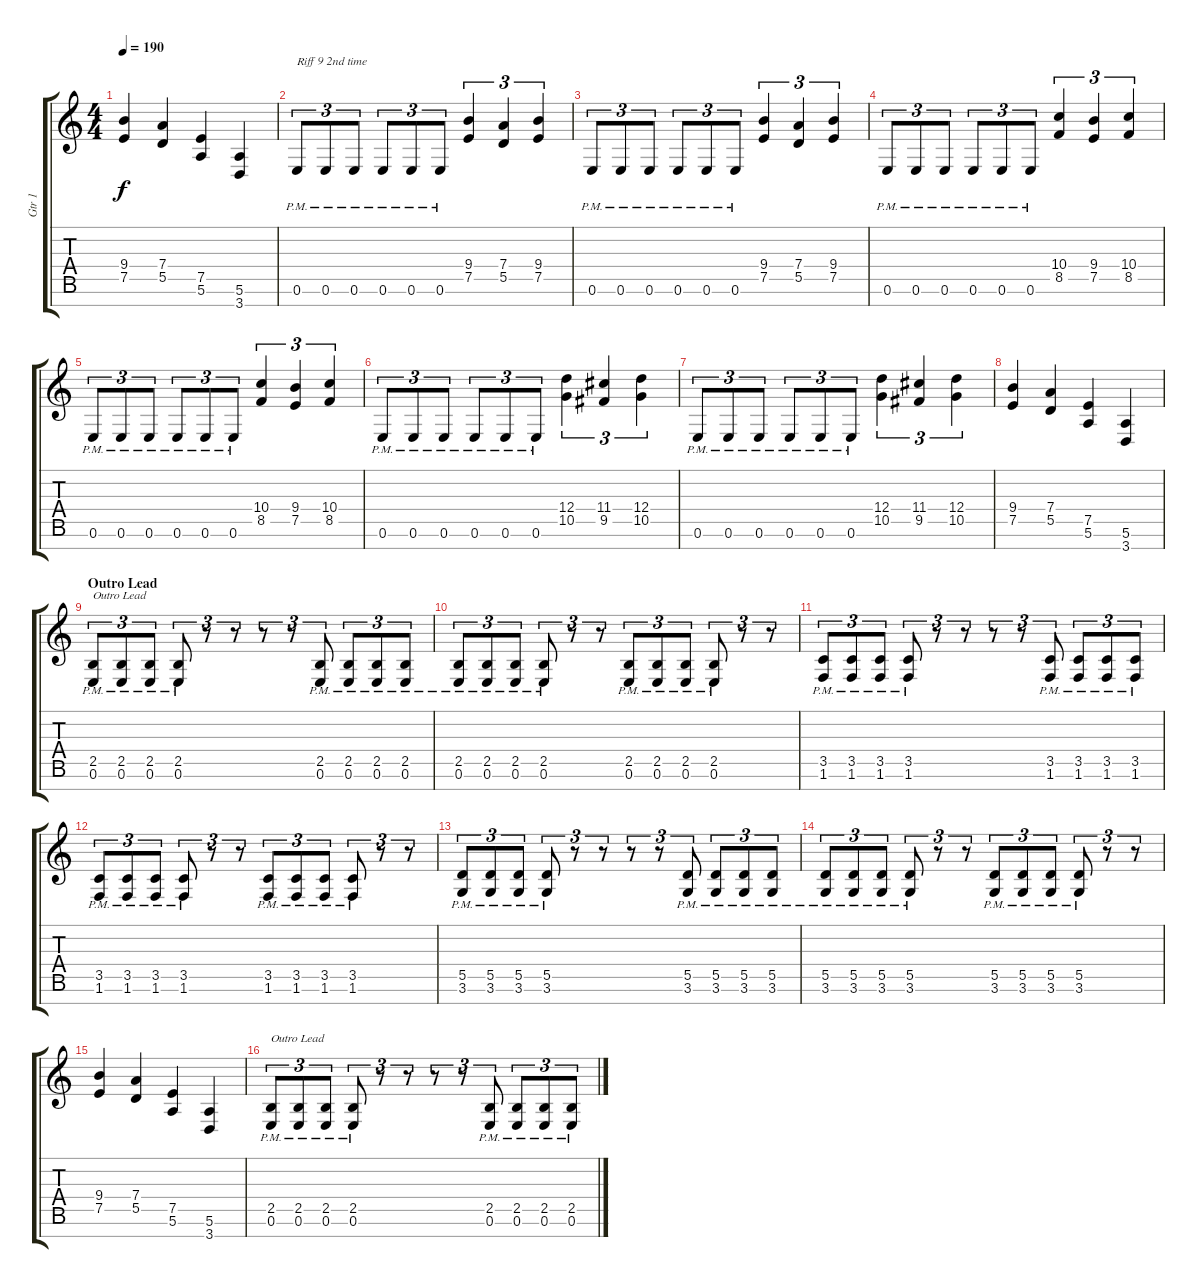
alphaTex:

\track ("Gtr 1" "Gtr 1") {instrument distortionguitar}
\staff {score tabs}
\tuning (E4 B3 G3 D3 A2 E2 B1) {hide}
\ts (4 4)
\tempo 190
\clef g2
\ks c
(9.4 7.5).4{dy f} (7.4 5.5).4 (7.5 5.6).4 (5.6 3.7).4 |
0.6{pm}.8{tu (3 2) txt "Riff 9 2nd time"} 0.6{pm}.8{tu (3 2)} 0.6{pm}.8{tu (3 2)} 0.6{pm}.8{tu (3 2)} 0.6{pm}.8{tu (3 2)} 0.6{pm}.8{tu (3 2)} (9.4 7.5).4{tu (3 2)} (7.4 5.5).4{tu (3 2)} (9.4 7.5).4{tu (3 2)} |
0.6{pm}.8{tu (3 2)} 0.6{pm}.8{tu (3 2)} 0.6{pm}.8{tu (3 2)} 0.6{pm}.8{tu (3 2)} 0.6{pm}.8{tu (3 2)} 0.6{pm}.8{tu (3 2)} (9.4 7.5).4{tu (3 2)} (7.4 5.5).4{tu (3 2)} (9.4 7.5).4{tu (3 2)} |
0.6{pm}.8{tu (3 2)} 0.6{pm}.8{tu (3 2)} 0.6{pm}.8{tu (3 2)} 0.6{pm}.8{tu (3 2)} 0.6{pm}.8{tu (3 2)} 0.6{pm}.8{tu (3 2)} (10.4 8.5).4{tu (3 2)} (9.4 7.5).4{tu (3 2)} (10.4 8.5).4{tu (3 2)} |
0.6{pm}.8{tu (3 2)} 0.6{pm}.8{tu (3 2)} 0.6{pm}.8{tu (3 2)} 0.6{pm}.8{tu (3 2)} 0.6{pm}.8{tu (3 2)} 0.6{pm}.8{tu (3 2)} (10.4 8.5).4{tu (3 2)} (9.4 7.5).4{tu (3 2)} (10.4 8.5).4{tu (3 2)} |
0.6{pm}.8{tu (3 2)} 0.6{pm}.8{tu (3 2)} 0.6{pm}.8{tu (3 2)} 0.6{pm}.8{tu (3 2)} 0.6{pm}.8{tu (3 2)} 0.6{pm}.8{tu (3 2)} (12.4 10.5).4{tu (3 2)} (11.4 9.5).4{tu (3 2)} (12.4 10.5).4{tu (3 2)} |
0.6{pm}.8{tu (3 2)} 0.6{pm}.8{tu (3 2)} 0.6{pm}.8{tu (3 2)} 0.6{pm}.8{tu (3 2)} 0.6{pm}.8{tu (3 2)} 0.6{pm}.8{tu (3 2)} (12.4 10.5).4{tu (3 2)} (11.4 9.5).4{tu (3 2)} (12.4 10.5).4{tu (3 2)} |
(9.4 7.5).4 (7.4 5.5).4 (7.5 5.6).4 (5.6 3.7).4 |
\section ("" "Outro Lead")
(2.5{pm} 0.6{pm}).8{tu (3 2) txt "Outro Lead"} (2.5{pm} 0.6{pm}).8{tu (3 2)} (2.5{pm} 0.6{pm}).8{tu (3 2)} (2.5{pm} 0.6{pm}).8{tu (3 2)} r.8{tu (3 2)} r.8{tu (3 2)} r.8{tu (3 2)} r.8{tu (3 2)} (2.5{pm} 0.6{pm}).8{tu (3 2)} (2.5{pm} 0.6{pm}).8{tu (3 2)} (2.5{pm} 0.6{pm}).8{tu (3 2)} (2.5{pm} 0.6{pm}).8{tu (3 2)} |
(2.5{pm} 0.6{pm}).8{tu (3 2)} (2.5{pm} 0.6{pm}).8{tu (3 2)} (2.5{pm} 0.6{pm}).8{tu (3 2)} (2.5{pm} 0.6{pm}).8{tu (3 2)} r.8{tu (3 2)} r.8{tu (3 2)} (2.5{pm} 0.6{pm}).8{tu (3 2)} (2.5{pm} 0.6{pm}).8{tu (3 2)} (2.5{pm} 0.6{pm}).8{tu (3 2)} (2.5{pm} 0.6{pm}).8{tu (3 2)} r.8{tu (3 2)} r.8{tu (3 2)} |
(3.5{pm} 1.6{pm}).8{tu (3 2)} (3.5{pm} 1.6{pm}).8{tu (3 2)} (3.5{pm} 1.6{pm}).8{tu (3 2)} (3.5{pm} 1.6{pm}).8{tu (3 2)} r.8{tu (3 2)} r.8{tu (3 2)} r.8{tu (3 2)} r.8{tu (3 2)} (3.5{pm} 1.6{pm}).8{tu (3 2)} (3.5{pm} 1.6{pm}).8{tu (3 2)} (3.5{pm} 1.6{pm}).8{tu (3 2)} (3.5{pm} 1.6{pm}).8{tu (3 2)} |
(3.5{pm} 1.6{pm}).8{tu (3 2)} (3.5{pm} 1.6{pm}).8{tu (3 2)} (3.5{pm} 1.6{pm}).8{tu (3 2)} (3.5{pm} 1.6{pm}).8{tu (3 2)} r.8{tu (3 2)} r.8{tu (3 2)} (3.5{pm} 1.6{pm}).8{tu (3 2)} (3.5{pm} 1.6{pm}).8{tu (3 2)} (3.5{pm} 1.6{pm}).8{tu (3 2)} (3.5{pm} 1.6{pm}).8{tu (3 2)} r.8{tu (3 2)} r.8{tu (3 2)} |
(5.5{pm} 3.6{pm}).8{tu (3 2)} (5.5{pm} 3.6{pm}).8{tu (3 2)} (5.5{pm} 3.6{pm}).8{tu (3 2)} (5.5{pm} 3.6{pm}).8{tu (3 2)} r.8{tu (3 2)} r.8{tu (3 2)} r.8{tu (3 2)} r.8{tu (3 2)} (5.5{pm} 3.6{pm}).8{tu (3 2)} (5.5{pm} 3.6{pm}).8{tu (3 2)} (5.5{pm} 3.6{pm}).8{tu (3 2)} (5.5{pm} 3.6{pm}).8{tu (3 2)} |
(5.5{pm} 3.6{pm}).8{tu (3 2)} (5.5{pm} 3.6{pm}).8{tu (3 2)} (5.5{pm} 3.6{pm}).8{tu (3 2)} (5.5{pm} 3.6{pm}).8{tu (3 2)} r.8{tu (3 2)} r.8{tu (3 2)} (5.5{pm} 3.6{pm}).8{tu (3 2)} (5.5{pm} 3.6{pm}).8{tu (3 2)} (5.5{pm} 3.6{pm}).8{tu (3 2)} (5.5{pm} 3.6{pm}).8{tu (3 2)} r.8{tu (3 2)} r.8{tu (3 2)} |
(9.4 7.5).4 (7.4 5.5).4 (7.5 5.6).4 (5.6 3.7).4 |
(2.5{pm} 0.6{pm}).8{tu (3 2) txt "Outro Lead"} (2.5{pm} 0.6{pm}).8{tu (3 2)} (2.5{pm} 0.6{pm}).8{tu (3 2)} (2.5{pm} 0.6{pm}).8{tu (3 2)} r.8{tu (3 2)} r.8{tu (3 2)} r.8{tu (3 2)} r.8{tu (3 2)} (2.5{pm} 0.6{pm}).8{tu (3 2)} (2.5{pm} 0.6{pm}).8{tu (3 2)} (2.5{pm} 0.6{pm}).8{tu (3 2)} (2.5{pm} 0.6{pm}).8{tu (3 2)}
